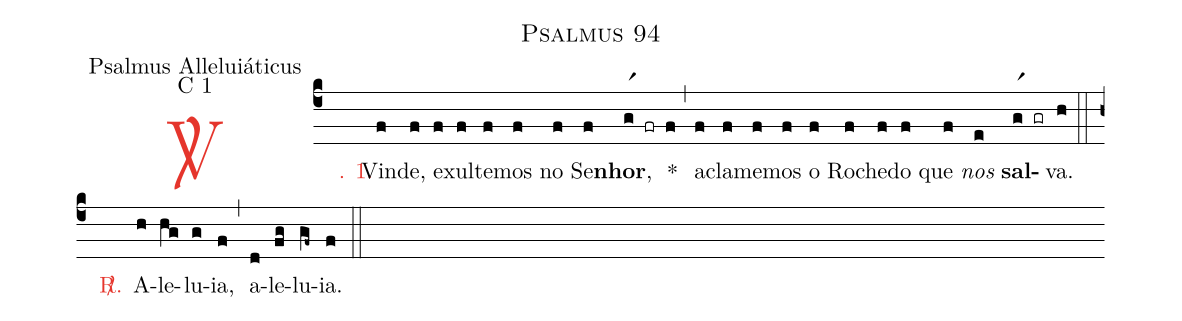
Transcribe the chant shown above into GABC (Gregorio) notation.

name: Psalmus 94;
office-part: Psalmus Alleluiáticus;
mode: C 1;
%%
(c4)

<c><sp>V/</sp>. 1.</c>() Vin(f)de,(f) e(f)xul(f)te(f)mos(f) no(f) Se(f)<b>nhor</b>,(gr1 fr f) *(,) a(f)cla(f)me(f)mos(f) o(f) Ro(f)che(f)do(f) que(f) <i>nos</i>(e) <b>sal</b>(gr1 gr)va.(h)

(::)

<nlba><c><sp>R/</sp>.</c>() A</nlba>(h)le(hg)lu(g)ia,(f) (,) a(d)le(fg)lu(gf~)ia.(f)

(::)
